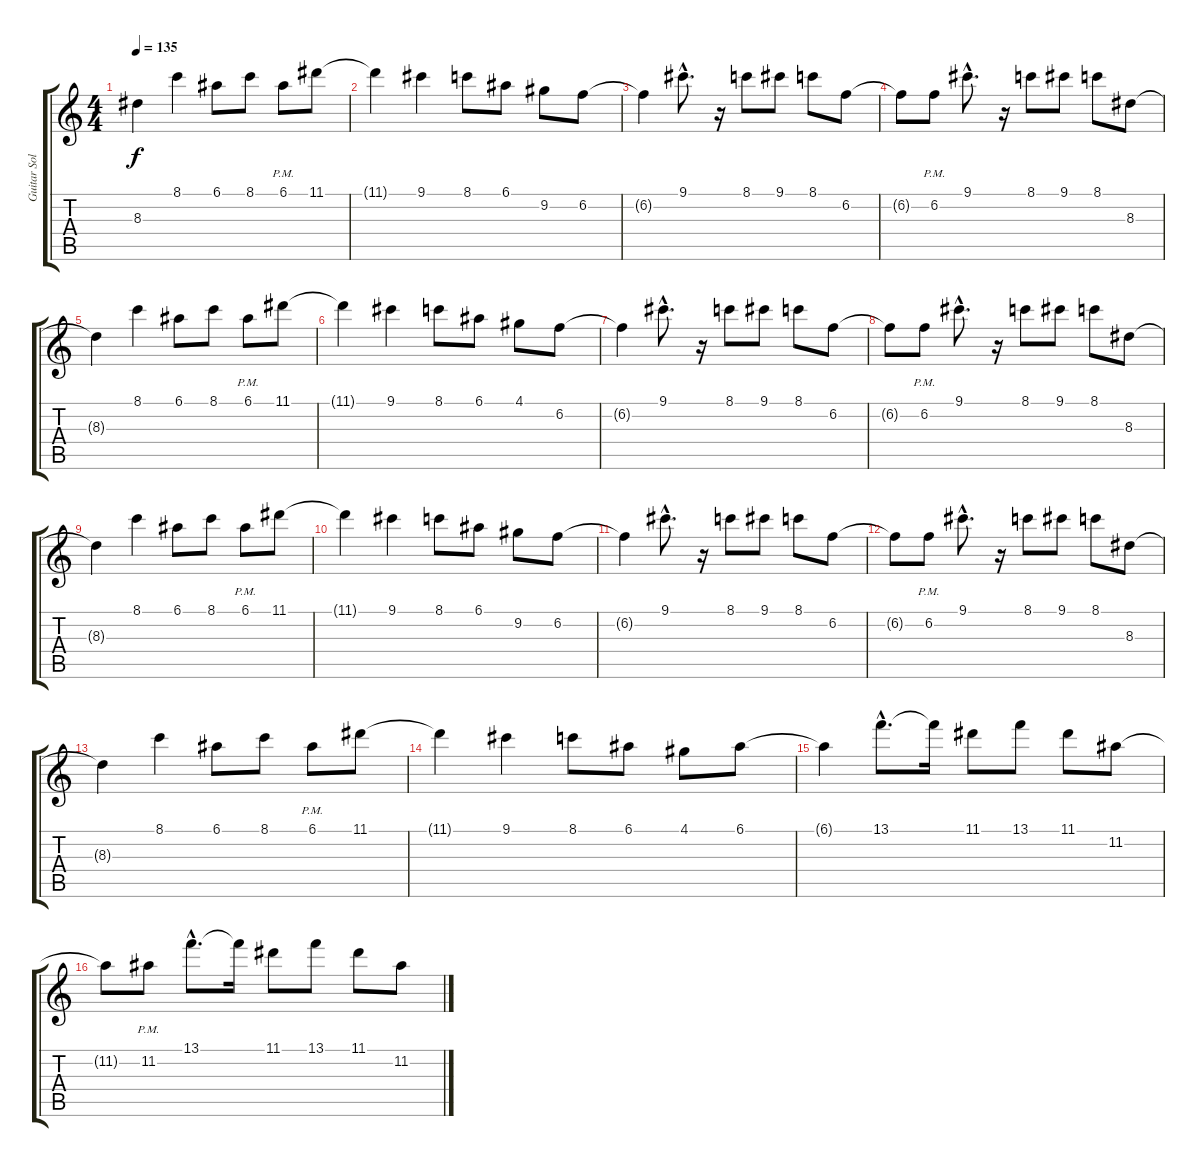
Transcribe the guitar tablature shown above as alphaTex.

\track ("Guitar Solo" "Guitar Sol") {instrument overdrivenguitar}
\staff {score tabs}
\tuning (E4 B3 G3 D3 A2 D2) {hide}
\ts (4 4)
\tempo 135
\clef g2
\ks c
8.3{t}.4{dy f} 8.1.4 6.1.8 8.1.8 6.1{pm}.8 11.1.8 |
11.1{t}.4 9.1.4 8.1.8 6.1.8 9.2.8 6.2.8 |
6.2{t}.4 9.1{hac}.8{d} r.16 8.1.8 9.1.8 8.1.8 6.2.8 |
6.2{t}.8 6.2{pm}.8 9.1{hac}.8{d} r.16 8.1.8 9.1.8 8.1.8 8.3.8 |
8.3{t}.4 8.1.4 6.1.8 8.1.8 6.1{pm}.8 11.1.8 |
11.1{t}.4 9.1.4 8.1.8 6.1.8 4.1.8 6.2.8 |
6.2{t}.4 9.1{hac}.8{d} r.16 8.1.8 9.1.8 8.1.8 6.2.8 |
6.2{t}.8 6.2{pm}.8 9.1{hac}.8{d} r.16 8.1.8 9.1.8 8.1.8 8.3.8 |
8.3{t}.4 8.1.4 6.1.8 8.1.8 6.1{pm}.8 11.1.8 |
11.1{t}.4 9.1.4 8.1.8 6.1.8 9.2.8 6.2.8 |
6.2{t}.4 9.1{hac}.8{d} r.16 8.1.8 9.1.8 8.1.8 6.2.8 |
6.2{t}.8 6.2{pm}.8 9.1{hac}.8{d} r.16 8.1.8 9.1.8 8.1.8 8.3.8 |
8.3{t}.4 8.1.4 6.1.8 8.1.8 6.1{pm}.8 11.1.8 |
11.1{t}.4 9.1.4 8.1.8 6.1.8 4.1.8 6.1.8 |
6.1{t}.4{volume 15} 13.1{hac}.8{d} 13.1{t}.16 11.1.8 13.1.8 11.1.8 11.2.8 |
11.2{t}.8 11.2{pm}.8 13.1{hac}.8{d} 13.1{t}.16 11.1.8 13.1.8 11.1.8 11.2.8
